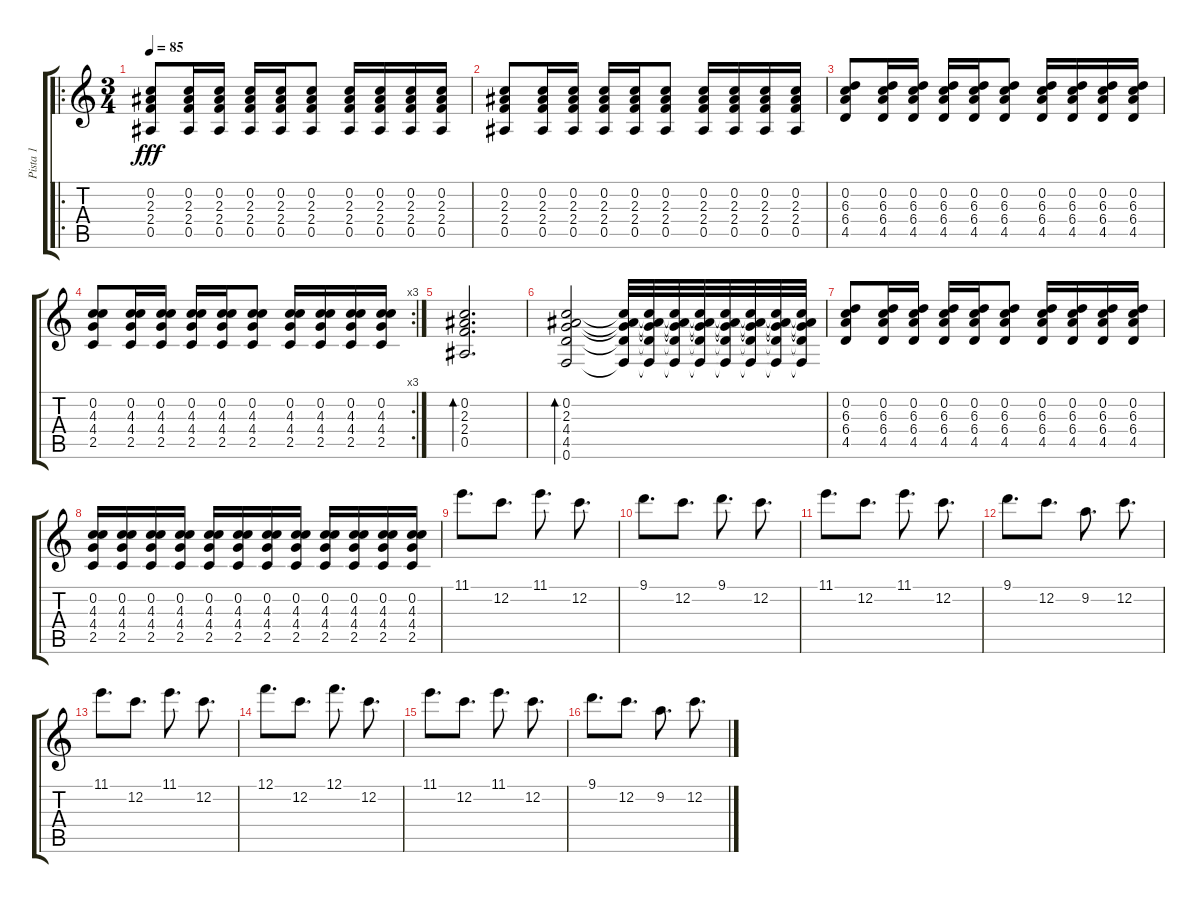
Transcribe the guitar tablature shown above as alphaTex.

\track ("Pista 1" "Pista 1") {instrument acousticguitarsteel}
\staff {score tabs}
\tuning (F4 C4 Ab3 Eb3 Bb2 F2) {hide}
\ro
\ts (3 4)
\tempo 85
\clef g2
\ks c
(0.2 2.3 2.4 0.5).8{dy fff} (0.2 2.3 2.4 0.5).16 (0.2 2.3 2.4 0.5).16 (0.2 2.3 2.4 0.5).16 (0.2 2.3 2.4 0.5).16 (0.2 2.3 2.4 0.5).8 (0.2 2.3 2.4 0.5).16 (0.2 2.3 2.4 0.5).16 (0.2 2.3 2.4 0.5).16 (0.2 2.3 2.4 0.5).16 |
(0.2 2.3 2.4 0.5).8 (0.2 2.3 2.4 0.5).16 (0.2 2.3 2.4 0.5).16 (0.2 2.3 2.4 0.5).16 (0.2 2.3 2.4 0.5).16 (0.2 2.3 2.4 0.5).8 (0.2 2.3 2.4 0.5).16 (0.2 2.3 2.4 0.5).16 (0.2 2.3 2.4 0.5).16 (0.2 2.3 2.4 0.5).16 |
(0.2 6.3 6.4 4.5).8 (0.2 6.3 6.4 4.5).16 (0.2 6.3 6.4 4.5).16 (0.2 6.3 6.4 4.5).16 (0.2 6.3 6.4 4.5).16 (0.2 6.3 6.4 4.5).8 (0.2 6.3 6.4 4.5).16 (0.2 6.3 6.4 4.5).16 (0.2 6.3 6.4 4.5).16 (0.2 6.3 6.4 4.5).16 |
\rc 3
(0.2 4.3 4.4 2.5).8 (0.2 4.3 4.4 2.5).16 (0.2 4.3 4.4 2.5).16 (0.2 4.3 4.4 2.5).16 (0.2 4.3 4.4 2.5).16 (0.2 4.3 4.4 2.5).8 (0.2 4.3 4.4 2.5).16 (0.2 4.3 4.4 2.5).16 (0.2 4.3 4.4 2.5).16 (0.2 4.3 4.4 2.5).16 |
(0.2 2.3 2.4 0.5).2{d bd 240} |
(0.2 2.3 4.4 4.5 0.6).2{bd 240} (0.2{t} 2.3{t} 4.4{t} 4.5{t} 0.6{t}).32 (0.2{t} 2.3{t} 4.4{t} 4.5{t} 0.6{t}).32 (0.2{t} 2.3{t} 4.4{t} 4.5{t} 0.6{t}).32 (0.2{t} 2.3{t} 4.4{t} 4.5{t} 0.6{t}).32 (0.2{t} 2.3{t} 4.4{t} 4.5{t} 0.6{t}).32 (0.2{t} 2.3{t} 4.4{t} 4.5{t} 0.6{t}).32 (0.2{t} 2.3{t} 4.4{t} 4.5{t} 0.6{t}).32 (0.2{t} 2.3{t} 4.4{t} 4.5{t} 0.6{t}).32{volume 9} |
(0.2 6.3 6.4 4.5).8{volume 16} (0.2 6.3 6.4 4.5).16 (0.2 6.3 6.4 4.5).16 (0.2 6.3 6.4 4.5).16 (0.2 6.3 6.4 4.5).16 (0.2 6.3 6.4 4.5).8 (0.2 6.3 6.4 4.5).16 (0.2 6.3 6.4 4.5).16 (0.2 6.3 6.4 4.5).16 (0.2 6.3 6.4 4.5).16 |
(0.2 4.3 4.4 2.5).16 (0.2 4.3 4.4 2.5).16 (0.2 4.3 4.4 2.5).16 (0.2 4.3 4.4 2.5).16 (0.2 4.3 4.4 2.5).16 (0.2 4.3 4.4 2.5).16 (0.2 4.3 4.4 2.5).16 (0.2 4.3 4.4 2.5).16 (0.2 4.3 4.4 2.5).16 (0.2 4.3 4.4 2.5).16 (0.2 4.3 4.4 2.5).16 (0.2 4.3 4.4 2.5).16 |
11.1.8{d} 12.2.8{d} 11.1.8{d} 12.2.8{d} |
9.1.8{d} 12.2.8{d} 9.1.8{d} 12.2.8{d} |
11.1.8{d} 12.2.8{d} 11.1.8{d} 12.2.8{d} |
9.1.8{d} 12.2.8{d} 9.2.8{d} 12.2.8{d} |
11.1.8{d} 12.2.8{d} 11.1.8{d} 12.2.8{d} |
12.1.8{d} 12.2.8{d} 12.1.8{d} 12.2.8{d} |
11.1.8{d} 12.2.8{d} 11.1.8{d} 12.2.8{d} |
9.1.8{d} 12.2.8{d} 9.2.8{d} 12.2.8{d}
